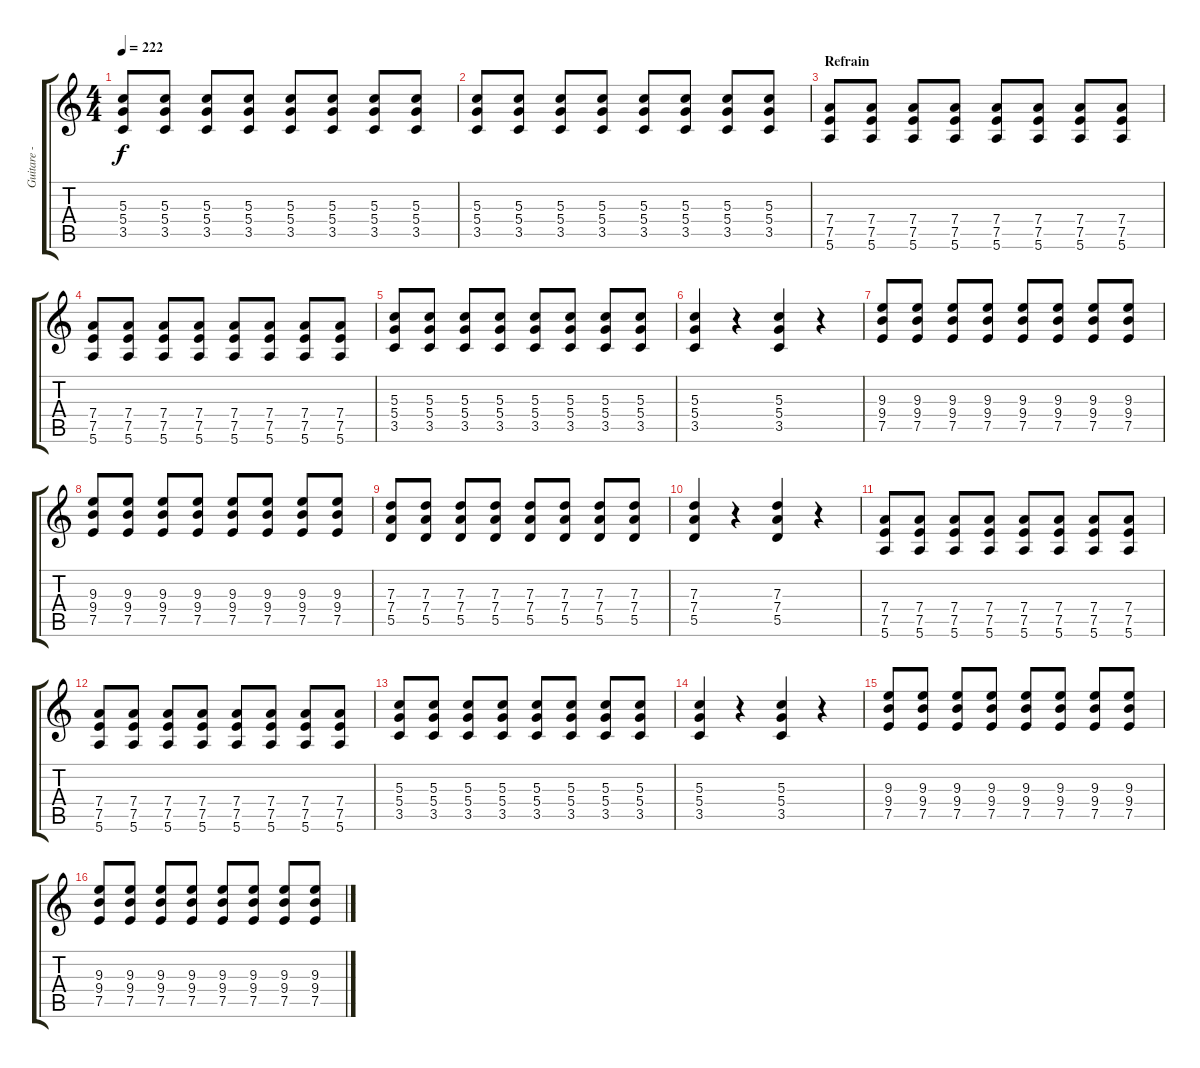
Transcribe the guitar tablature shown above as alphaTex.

\track ("Guitare - Yves " "Guitare - ") {instrument overdrivenguitar}
\staff {score tabs}
\tuning (E4 B3 G3 D3 A2 E2) {hide}
\ts (4 4)
\tempo 222
\clef g2
\ks c
(5.3 5.4 3.5).8{dy f instrument overdrivenguitar} (5.3 5.4 3.5).8{instrument electricguitarmuted} (5.3 5.4 3.5).8 (5.3 5.4 3.5).8 (5.3 5.4 3.5).8 (5.3 5.4 3.5).8 (5.3 5.4 3.5).8 (5.3 5.4 3.5).8 |
(5.3 5.4 3.5).8 (5.3 5.4 3.5).8 (5.3 5.4 3.5).8 (5.3 5.4 3.5).8 (5.3 5.4 3.5).8 (5.3 5.4 3.5).8 (5.3 5.4 3.5).8 (5.3 5.4 3.5).8 |
\section ("" "Refrain")
(7.4 7.5 5.6).8{instrument overdrivenguitar} (7.4 7.5 5.6).8 (7.4 7.5 5.6).8 (7.4 7.5 5.6).8 (7.4 7.5 5.6).8 (7.4 7.5 5.6).8 (7.4 7.5 5.6).8 (7.4 7.5 5.6).8 |
(7.4 7.5 5.6).8 (7.4 7.5 5.6).8 (7.4 7.5 5.6).8 (7.4 7.5 5.6).8 (7.4 7.5 5.6).8 (7.4 7.5 5.6).8 (7.4 7.5 5.6).8 (7.4 7.5 5.6).8 |
(5.3 5.4 3.5).8 (5.3 5.4 3.5).8 (5.3 5.4 3.5).8 (5.3 5.4 3.5).8 (5.3 5.4 3.5).8 (5.3 5.4 3.5).8 (5.3 5.4 3.5).8 (5.3 5.4 3.5).8 |
(5.3 5.4 3.5).4 r.4 (5.3 5.4 3.5).4 r.4 |
(9.3 9.4 7.5).8 (9.3 9.4 7.5).8 (9.3 9.4 7.5).8 (9.3 9.4 7.5).8 (9.3 9.4 7.5).8 (9.3 9.4 7.5).8 (9.3 9.4 7.5).8 (9.3 9.4 7.5).8 |
(9.3 9.4 7.5).8 (9.3 9.4 7.5).8 (9.3 9.4 7.5).8 (9.3 9.4 7.5).8 (9.3 9.4 7.5).8 (9.3 9.4 7.5).8 (9.3 9.4 7.5).8 (9.3 9.4 7.5).8 |
(7.3 7.4 5.5).8 (7.3 7.4 5.5).8 (7.3 7.4 5.5).8 (7.3 7.4 5.5).8 (7.3 7.4 5.5).8 (7.3 7.4 5.5).8 (7.3 7.4 5.5).8 (7.3 7.4 5.5).8 |
(7.3 7.4 5.5).4 r.4 (7.3 7.4 5.5).4 r.4 |
(7.4 7.5 5.6).8 (7.4 7.5 5.6).8 (7.4 7.5 5.6).8 (7.4 7.5 5.6).8 (7.4 7.5 5.6).8 (7.4 7.5 5.6).8 (7.4 7.5 5.6).8 (7.4 7.5 5.6).8 |
(7.4 7.5 5.6).8 (7.4 7.5 5.6).8 (7.4 7.5 5.6).8 (7.4 7.5 5.6).8 (7.4 7.5 5.6).8 (7.4 7.5 5.6).8 (7.4 7.5 5.6).8 (7.4 7.5 5.6).8 |
(5.3 5.4 3.5).8 (5.3 5.4 3.5).8 (5.3 5.4 3.5).8 (5.3 5.4 3.5).8 (5.3 5.4 3.5).8 (5.3 5.4 3.5).8 (5.3 5.4 3.5).8 (5.3 5.4 3.5).8 |
(5.3 5.4 3.5).4 r.4 (5.3 5.4 3.5).4 r.4 |
(9.3 9.4 7.5).8 (9.3 9.4 7.5).8 (9.3 9.4 7.5).8 (9.3 9.4 7.5).8 (9.3 9.4 7.5).8 (9.3 9.4 7.5).8 (9.3 9.4 7.5).8 (9.3 9.4 7.5).8 |
(9.3 9.4 7.5).8 (9.3 9.4 7.5).8 (9.3 9.4 7.5).8 (9.3 9.4 7.5).8 (9.3 9.4 7.5).8 (9.3 9.4 7.5).8 (9.3 9.4 7.5).8 (9.3 9.4 7.5).8
